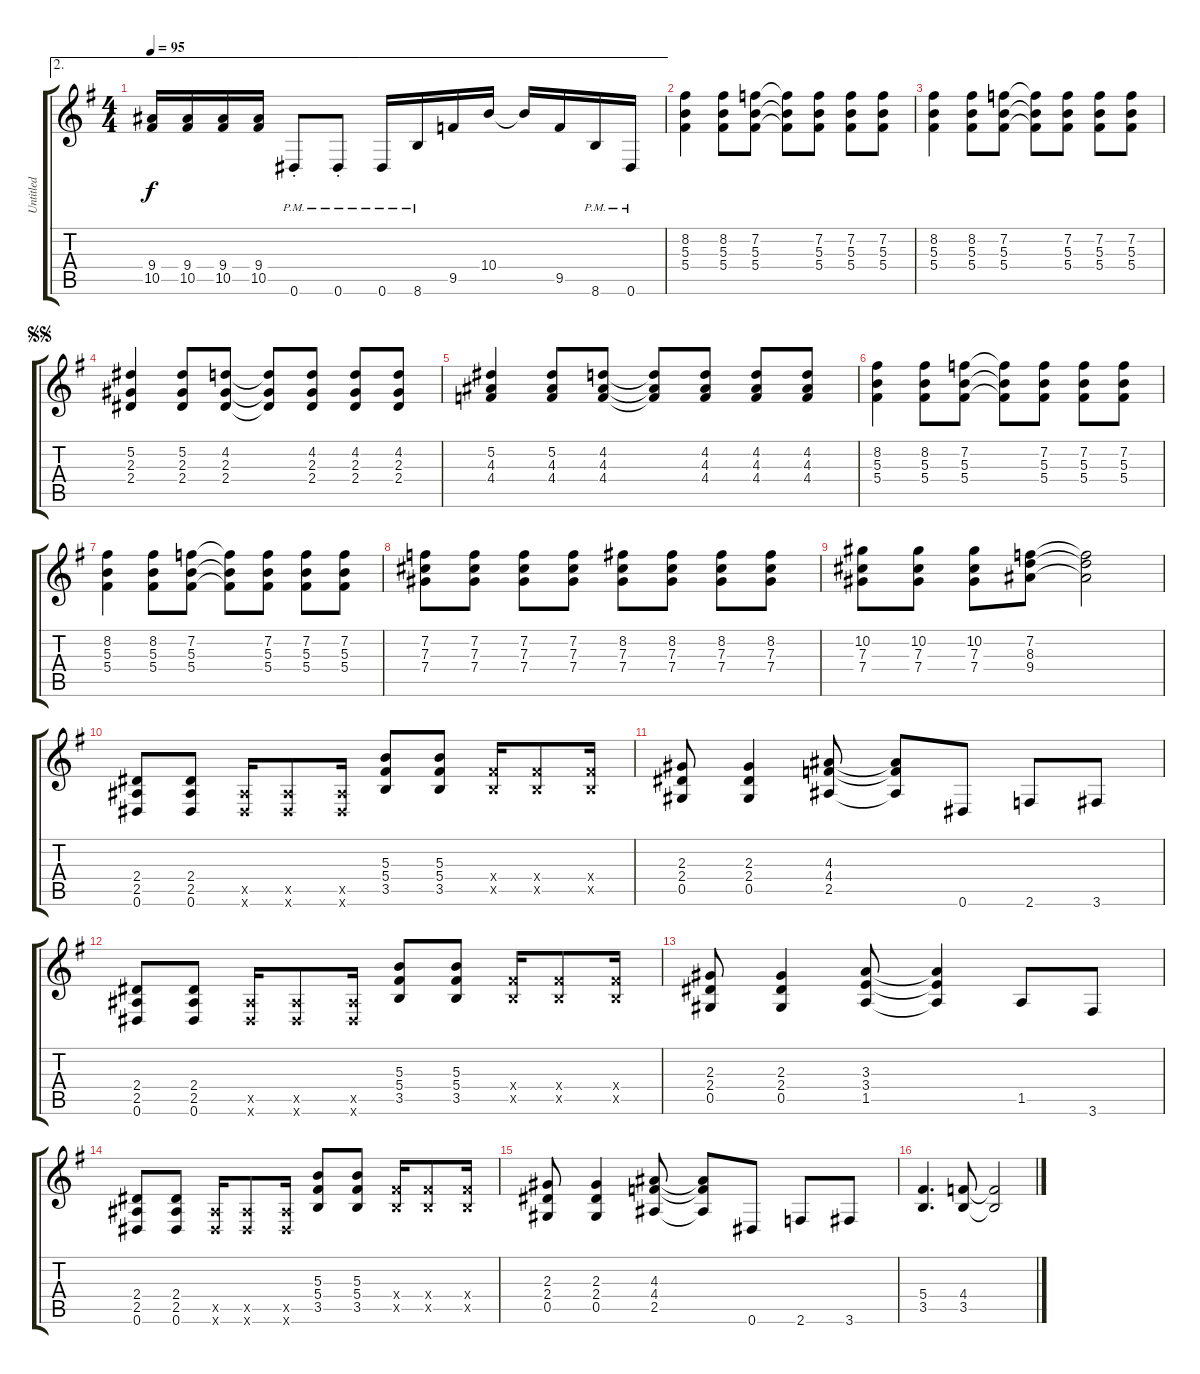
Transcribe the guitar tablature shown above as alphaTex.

\track ("Untitled" "Untitled") {instrument distortionguitar}
\staff {score tabs}
\tuning (Eb4 Bb3 Gb3 Db3 Ab2 Eb2) {hide}
\ae 2
\ts (4 4)
\tempo 95
\clef g2
\ks g
(9.4 10.5).16{dy f} (9.4 10.5).16 (9.4 10.5).16 (9.4 10.5).16 0.6{pm st}.8 0.6{pm st}.8 0.6{pm}.16 8.6{pm}.16 9.5.16 10.4.16 10.4{t}.16 9.5.16 8.6{pm}.16 0.6{pm}.16 |
(8.2 5.3 5.4).4 (8.2 5.3 5.4).8 (7.2 5.3 5.4).8 (7.2{t} 5.3{t} 5.4{t}).8 (7.2 5.3 5.4).8 (7.2 5.3 5.4).8 (7.2 5.3 5.4).8 |
(8.2 5.3 5.4).4 (8.2 5.3 5.4).8 (7.2 5.3 5.4).8 (7.2{t} 5.3{t} 5.4{t}).8 (7.2 5.3 5.4).8 (7.2 5.3 5.4).8 (7.2 5.3 5.4).8 |
\jump segnosegno
(5.2 2.3 2.4).4 (5.2 2.3 2.4).8 (4.2 2.3 2.4).8 (4.2{t} 2.3{t} 2.4{t}).8 (4.2 2.3 2.4).8 (4.2 2.3 2.4).8 (4.2 2.3 2.4).8 |
(5.2 4.3 4.4).4 (5.2 4.3 4.4).8 (4.2 4.3 4.4).8 (4.2{t} 4.3{t} 4.4{t}).8 (4.2 4.3 4.4).8 (4.2 4.3 4.4).8 (4.2 4.3 4.4).8 |
(8.2 5.3 5.4).4 (8.2 5.3 5.4).8 (7.2 5.3 5.4).8 (7.2{t} 5.3{t} 5.4{t}).8 (7.2 5.3 5.4).8 (7.2 5.3 5.4).8 (7.2 5.3 5.4).8 |
(8.2 5.3 5.4).4 (8.2 5.3 5.4).8 (7.2 5.3 5.4).8 (7.2{t} 5.3{t} 5.4{t}).8 (7.2 5.3 5.4).8 (7.2 5.3 5.4).8 (7.2 5.3 5.4).8 |
(7.2 7.3 7.4).8 (7.2 7.3 7.4).8 (7.2 7.3 7.4).8 (7.2 7.3 7.4).8 (8.2 7.3 7.4).8 (8.2 7.3 7.4).8 (8.2 7.3 7.4).8 (8.2 7.3 7.4).8 |
(10.2 7.3 7.4).8 (10.2 7.3 7.4).8 (10.2 7.3 7.4).8 (7.2 8.3 9.4).8 (7.2{t} 8.3{t} 9.4{t}).2 |
(2.4 2.5 0.6).8 (2.4 2.5 0.6).8 (2.5{x} 0.6{x}).16 (2.5{x} 0.6{x}).8 (2.5{x} 0.6{x}).16 (5.3 5.4 3.5).8 (5.3 5.4 3.5).8 (5.4{x} 3.5{x}).16 (5.4{x} 3.5{x}).8 (5.4{x} 3.5{x}).16 |
(2.3 2.4 0.5).8 (2.3 2.4 0.5).4 (4.3 4.4 2.5).8 (4.3{t} 4.4{t} 2.5{t}).8 0.6.8 2.6.8 3.6.8 |
(2.4 2.5 0.6).8 (2.4 2.5 0.6).8 (2.5{x} 0.6{x}).16 (2.5{x} 0.6{x}).8 (2.5{x} 0.6{x}).16 (5.3 5.4 3.5).8 (5.3 5.4 3.5).8 (5.4{x} 3.5{x}).16 (5.4{x} 3.5{x}).8 (5.4{x} 3.5{x}).16 |
(2.3 2.4 0.5).8 (2.3 2.4 0.5).4 (3.3 3.4 1.5).8 (3.3{t} 3.4{t} 1.5{t}).4 1.5.8 3.6.8 |
(2.4 2.5 0.6).8 (2.4 2.5 0.6).8 (2.5{x} 0.6{x}).16 (2.5{x} 0.6{x}).8 (2.5{x} 0.6{x}).16 (5.3 5.4 3.5).8 (5.3 5.4 3.5).8 (5.4{x} 3.5{x}).16 (5.4{x} 3.5{x}).8 (5.4{x} 3.5{x}).16 |
(2.3 2.4 0.5).8 (2.3 2.4 0.5).4 (4.3 4.4 2.5).8 (4.3{t} 4.4{t} 2.5{t}).8 0.6.8 2.6.8 3.6.8 |
(5.4 3.5).4{d} (4.4 3.5).8 (4.4{t} 3.5{t}).2
